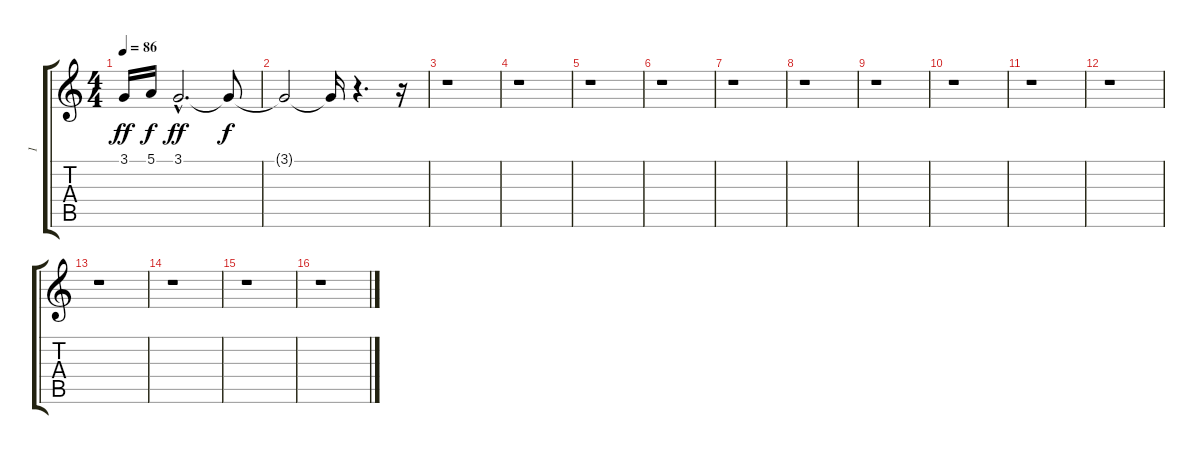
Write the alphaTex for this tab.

\track ("1" "1") {instrument englishhorn}
\staff {score tabs}
\tuning (E4 B3 G3 D3 A2 E2) {hide}
\ts (4 4)
\tempo 86
\clef g2
\ks c
3.1.16{dy ff} 5.1.16{dy f} 3.1{hac}.2{d dy ff} 3.1{t}.8{dy f} |
3.1{t}.2 3.1{t}.16 r.4{d} r.16 |
r.1 |
r.1 |
r.1 |
r.1 |
r.1 |
r.1 |
r.1 |
r.1 |
r.1 |
r.1 |
r.1 |
r.1 |
r.1 |
r.1
